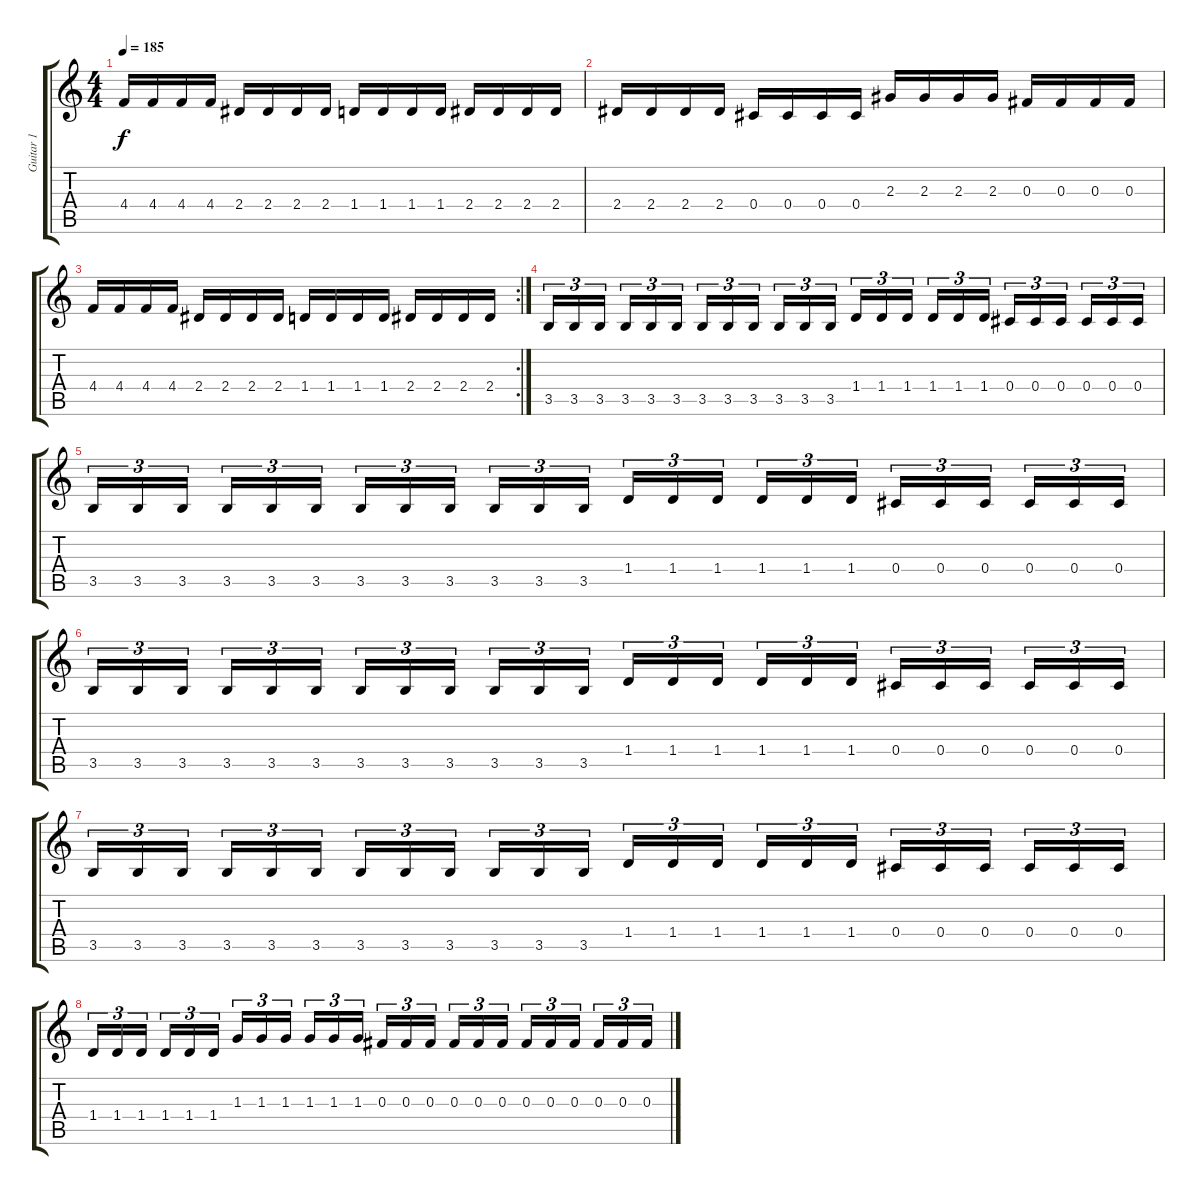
\track ("Guitar 1" "Guitar 1") {instrument distortionguitar}
\staff {score tabs}
\tuning (Eb4 Bb3 Gb3 Db3 Ab2 Eb2) {hide}
\ts (4 4)
\tempo 185
\clef g2
\ks c
4.4.16{dy f} 4.4.16 4.4.16 4.4.16 2.4.16 2.4.16 2.4.16 2.4.16 1.4.16 1.4.16 1.4.16 1.4.16 2.4.16 2.4.16 2.4.16 2.4.16 |
2.4.16 2.4.16 2.4.16 2.4.16 0.4.16 0.4.16 0.4.16 0.4.16 2.3.16 2.3.16 2.3.16 2.3.16 0.3.16 0.3.16 0.3.16 0.3.16 |
\rc 2
4.4.16 4.4.16 4.4.16 4.4.16 2.4.16 2.4.16 2.4.16 2.4.16 1.4.16 1.4.16 1.4.16 1.4.16 2.4.16 2.4.16 2.4.16 2.4.16 |
3.5.16{tu (3 2)} 3.5.16{tu (3 2)} 3.5.16{tu (3 2)} 3.5.16{tu (3 2)} 3.5.16{tu (3 2)} 3.5.16{tu (3 2)} 3.5.16{tu (3 2)} 3.5.16{tu (3 2)} 3.5.16{tu (3 2)} 3.5.16{tu (3 2)} 3.5.16{tu (3 2)} 3.5.16{tu (3 2)} 1.4.16{tu (3 2)} 1.4.16{tu (3 2)} 1.4.16{tu (3 2)} 1.4.16{tu (3 2)} 1.4.16{tu (3 2)} 1.4.16{tu (3 2)} 0.4.16{tu (3 2)} 0.4.16{tu (3 2)} 0.4.16{tu (3 2)} 0.4.16{tu (3 2)} 0.4.16{tu (3 2)} 0.4.16{tu (3 2)} |
3.5.16{tu (3 2)} 3.5.16{tu (3 2)} 3.5.16{tu (3 2)} 3.5.16{tu (3 2)} 3.5.16{tu (3 2)} 3.5.16{tu (3 2)} 3.5.16{tu (3 2)} 3.5.16{tu (3 2)} 3.5.16{tu (3 2)} 3.5.16{tu (3 2)} 3.5.16{tu (3 2)} 3.5.16{tu (3 2)} 1.4.16{tu (3 2)} 1.4.16{tu (3 2)} 1.4.16{tu (3 2)} 1.4.16{tu (3 2)} 1.4.16{tu (3 2)} 1.4.16{tu (3 2)} 0.4.16{tu (3 2)} 0.4.16{tu (3 2)} 0.4.16{tu (3 2)} 0.4.16{tu (3 2)} 0.4.16{tu (3 2)} 0.4.16{tu (3 2)} |
3.5.16{tu (3 2)} 3.5.16{tu (3 2)} 3.5.16{tu (3 2)} 3.5.16{tu (3 2)} 3.5.16{tu (3 2)} 3.5.16{tu (3 2)} 3.5.16{tu (3 2)} 3.5.16{tu (3 2)} 3.5.16{tu (3 2)} 3.5.16{tu (3 2)} 3.5.16{tu (3 2)} 3.5.16{tu (3 2)} 1.4.16{tu (3 2)} 1.4.16{tu (3 2)} 1.4.16{tu (3 2)} 1.4.16{tu (3 2)} 1.4.16{tu (3 2)} 1.4.16{tu (3 2)} 0.4.16{tu (3 2)} 0.4.16{tu (3 2)} 0.4.16{tu (3 2)} 0.4.16{tu (3 2)} 0.4.16{tu (3 2)} 0.4.16{tu (3 2)} |
3.5.16{tu (3 2)} 3.5.16{tu (3 2)} 3.5.16{tu (3 2)} 3.5.16{tu (3 2)} 3.5.16{tu (3 2)} 3.5.16{tu (3 2)} 3.5.16{tu (3 2)} 3.5.16{tu (3 2)} 3.5.16{tu (3 2)} 3.5.16{tu (3 2)} 3.5.16{tu (3 2)} 3.5.16{tu (3 2)} 1.4.16{tu (3 2)} 1.4.16{tu (3 2)} 1.4.16{tu (3 2)} 1.4.16{tu (3 2)} 1.4.16{tu (3 2)} 1.4.16{tu (3 2)} 0.4.16{tu (3 2)} 0.4.16{tu (3 2)} 0.4.16{tu (3 2)} 0.4.16{tu (3 2)} 0.4.16{tu (3 2)} 0.4.16{tu (3 2)} |
1.4.16{tu (3 2)} 1.4.16{tu (3 2)} 1.4.16{tu (3 2)} 1.4.16{tu (3 2)} 1.4.16{tu (3 2)} 1.4.16{tu (3 2)} 1.3.16{tu (3 2)} 1.3.16{tu (3 2)} 1.3.16{tu (3 2)} 1.3.16{tu (3 2)} 1.3.16{tu (3 2)} 1.3.16{tu (3 2)} 0.3.16{tu (3 2)} 0.3.16{tu (3 2)} 0.3.16{tu (3 2)} 0.3.16{tu (3 2)} 0.3.16{tu (3 2)} 0.3.16{tu (3 2)} 0.3.16{tu (3 2)} 0.3.16{tu (3 2)} 0.3.16{tu (3 2)} 0.3.16{tu (3 2)} 0.3.16{tu (3 2)} 0.3.16{tu (3 2)}
